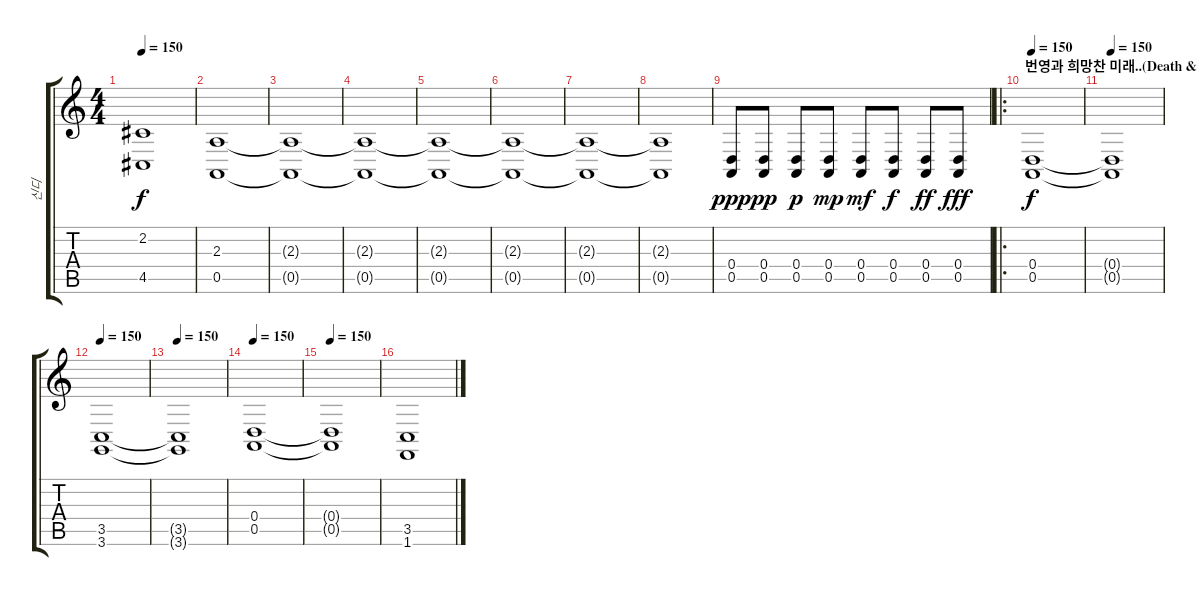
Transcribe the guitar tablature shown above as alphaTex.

\track ("신디" "신디") {instrument synthstrings1}
\staff {score tabs}
\tuning (E4 B3 G3 D3 A2 E2) {hide}
\ts (4 4)
\tempo 150
\clef g2
\ks c
(2.2 4.5).1{dy f} |
(2.3 0.5).1 |
(2.3{t} 0.5{t}).1 |
(2.3{t} 0.5{t}).1 |
(2.3{t} 0.5{t}).1 |
(2.3{t} 0.5{t}).1 |
(2.3{t} 0.5{t}).1 |
(2.3{t} 0.5{t}).1 |
(0.4 0.5).8{dy ppp} (0.4 0.5).8{dy pp} (0.4 0.5).8{dy p} (0.4 0.5).8{dy mp} (0.4 0.5).8{dy mf} (0.4 0.5).8{dy f} (0.4 0.5).8{dy ff} (0.4 0.5).8{dy fff} |
\ro
\section ("" "번영과 희망찬 미래..(Death & Rebirth)")
\tempo 150
(0.4 0.5).1{dy f} |
\tempo 150
(0.4{t} 0.5{t}).1 |
\tempo 150
(3.5 3.6).1 |
\tempo 150
(3.5{t} 3.6{t}).1 |
\tempo 150
(0.4 0.5).1 |
\tempo 150
(0.4{t} 0.5{t}).1 |
(3.5 1.6).1
